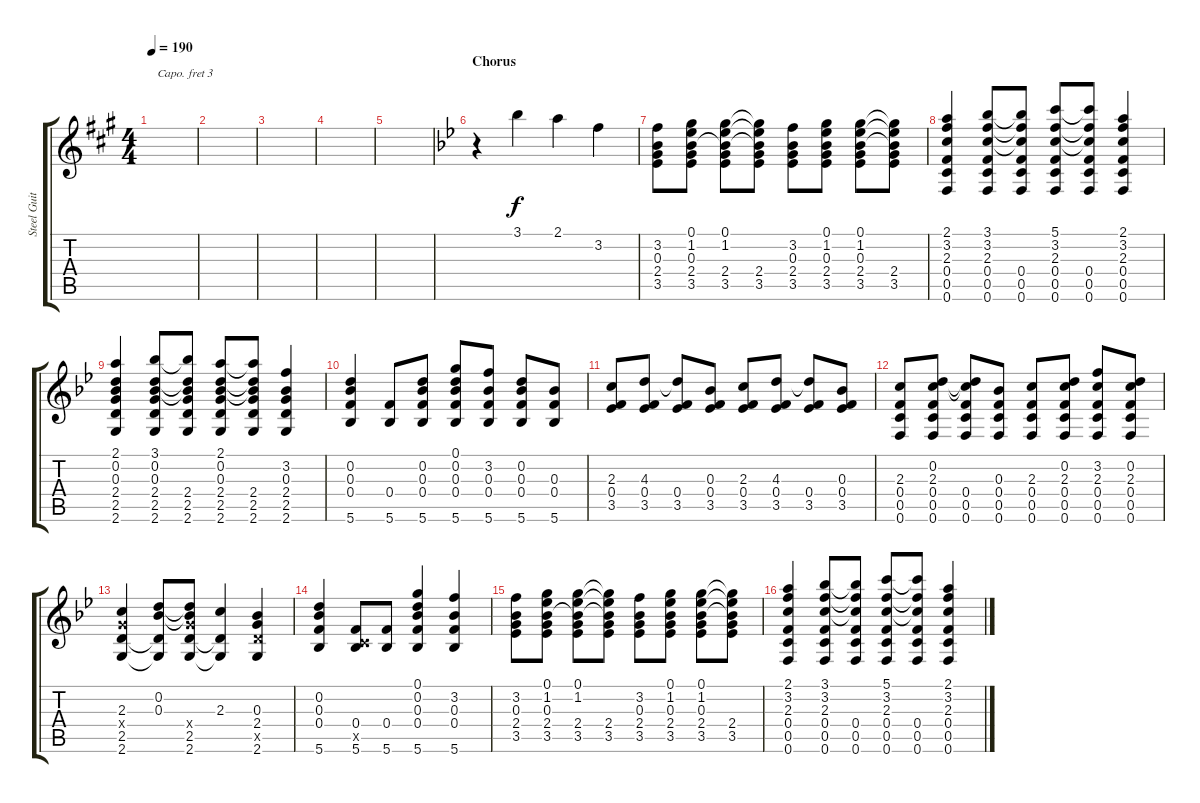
\track ("Steel Guitar" "Steel Guit") {instrument acousticguitarsteel}
\staff {score tabs}
\capo 3
\tuning (E4 B3 G3 D3 A2 D2) {hide}
\ts (4 4)
\tempo 190
\clef g2
\ks f#minor
|
|
|
|
|
\section ("" "Chorus")
\ks gminor
r.4 3.1.4 2.1.4 3.2.4 |
(3.2 0.3 2.4 3.5).8 (0.1 1.2 0.3 2.4 3.5).8 (0.1 1.2 0.3{t} 2.4 3.5).8 (0.1{t} 1.2{t} 0.3{t} 2.4 3.5).8 (3.2 0.3 2.4 3.5).8 (0.1 1.2 0.3 2.4 3.5).8 (0.1 1.2 0.3 2.4 3.5).8 (0.1{t} 1.2{t} 0.3{t} 2.4 3.5).8 |
(2.1 3.2 2.3 0.4 0.5 0.6).4 (3.1 3.2 2.3 0.4 0.5 0.6).8 (3.1{t} 3.2{t} 2.3{t} 0.4 0.5 0.6).8 (5.1 3.2 2.3 0.4 0.5 0.6).8 (5.1{t} 3.2{t} 2.3{t} 0.4 0.5 0.6).8 (2.1 3.2 2.3 0.4 0.5 0.6).4 |
(2.1 0.2 0.3 2.4 2.5 2.6).4 (3.1 0.2 0.3 2.4 2.5 2.6).8 (3.1{t} 0.2{t} 0.3{t} 2.4 2.5 2.6).8 (2.1 0.2 0.3 2.4 2.5 2.6).8 (2.1{t} 0.2{t} 0.3{t} 2.4 2.5 2.6).8 (3.2 0.3 2.4 2.5 2.6).4 |
(0.2 0.3 0.4 5.6).4 (0.4 5.6).8 (0.2 0.3 0.4 5.6).8 (0.1 0.2 0.3 0.4 5.6).8 (3.2 0.3 0.4 5.6).8 (0.2 0.3 0.4 5.6).8 (0.3 0.4 5.6).8 |
(2.3 0.4 3.5).8 (4.3 0.4 3.5).8 (4.3{t} 0.4 3.5).8 (0.3 0.4 3.5).8 (2.3 0.4 3.5).8 (4.3 0.4 3.5).8 (4.3{t} 0.4 3.5).8 (0.3 0.4 3.5).8 |
(2.3 0.4 0.5 0.6).8 (0.2 2.3 0.4 0.5 0.6).8 (0.2{t} 2.3{t} 0.4 0.5 0.6).8 (0.3 0.4 0.5 0.6).8 (2.3 0.4 0.5 0.6).8 (0.2 2.3 0.4 0.5 0.6).8 (3.2 2.3 0.4 0.5 0.6).8 (0.2 2.3 0.4 0.5 0.6).8 |
(2.3 2.4{x} 2.5 2.6).4 (0.2 0.3 2.5{t} 2.6{t}).8 (0.2{t} 0.3{t} 2.4{x} 2.5 2.6).8 (2.3 2.5{t} 2.6{t}).4 (0.3 2.4 2.5{x} 2.6).4 |
(0.2 0.3 0.4 5.6).4 (0.4 0.5{x} 5.6).8 (0.4 5.6).8 (0.1 0.2 0.3 0.4 5.6).4 (3.2 0.3 0.4 5.6).4 |
(3.2 0.3 2.4 3.5).8 (0.1 1.2 0.3 2.4 3.5).8 (0.1 1.2 0.3{t} 2.4 3.5).8 (0.1{t} 1.2{t} 0.3{t} 2.4 3.5).8 (3.2 0.3 2.4 3.5).8 (0.1 1.2 0.3 2.4 3.5).8 (0.1 1.2 0.3 2.4 3.5).8 (0.1{t} 1.2{t} 0.3{t} 2.4 3.5).8 |
(2.1 3.2 2.3 0.4 0.5 0.6).4 (3.1 3.2 2.3 0.4 0.5 0.6).8 (3.1{t} 3.2{t} 2.3{t} 0.4 0.5 0.6).8 (5.1 3.2 2.3 0.4 0.5 0.6).8 (5.1{t} 3.2{t} 2.3{t} 0.4 0.5 0.6).8 (2.1 3.2 2.3 0.4 0.5 0.6).4
